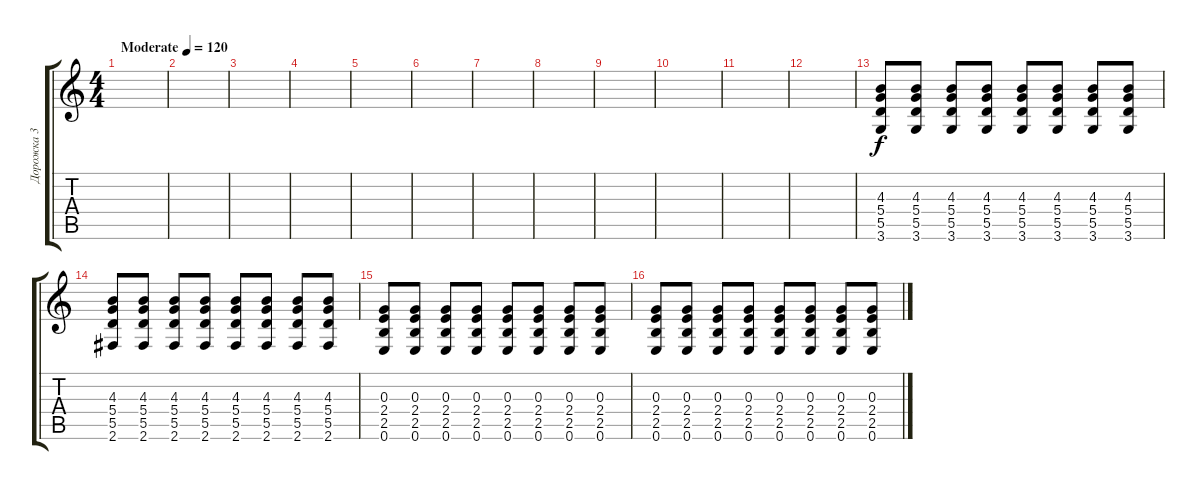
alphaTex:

\track ("Дорожка 3" "Дорожка 3") {instrument overdrivenguitar}
\staff {score tabs}
\tuning (E4 B3 G3 D3 A2 E2) {hide}
\ts (4 4)
\tempo (120 "Moderate")
\clef g2
\ks c
|
|
|
|
|
|
|
|
|
|
|
|
(4.3 5.4 5.5 3.6).8 (4.3 5.4 5.5 3.6).8 (4.3 5.4 5.5 3.6).8 (4.3 5.4 5.5 3.6).8 (4.3 5.4 5.5 3.6).8 (4.3 5.4 5.5 3.6).8 (4.3 5.4 5.5 3.6).8 (4.3 5.4 5.5 3.6).8 |
(4.3 5.4 5.5 2.6).8 (4.3 5.4 5.5 2.6).8 (4.3 5.4 5.5 2.6).8 (4.3 5.4 5.5 2.6).8 (4.3 5.4 5.5 2.6).8 (4.3 5.4 5.5 2.6).8 (4.3 5.4 5.5 2.6).8 (4.3 5.4 5.5 2.6).8 |
(0.3 2.4 2.5 0.6).8 (0.3 2.4 2.5 0.6).8 (0.3 2.4 2.5 0.6).8 (0.3 2.4 2.5 0.6).8 (0.3 2.4 2.5 0.6).8 (0.3 2.4 2.5 0.6).8 (0.3 2.4 2.5 0.6).8 (0.3 2.4 2.5 0.6).8 |
(0.3 2.4 2.5 0.6).8 (0.3 2.4 2.5 0.6).8 (0.3 2.4 2.5 0.6).8 (0.3 2.4 2.5 0.6).8 (0.3 2.4 2.5 0.6).8 (0.3 2.4 2.5 0.6).8 (0.3 2.4 2.5 0.6).8 (0.3 2.4 2.5 0.6).8
